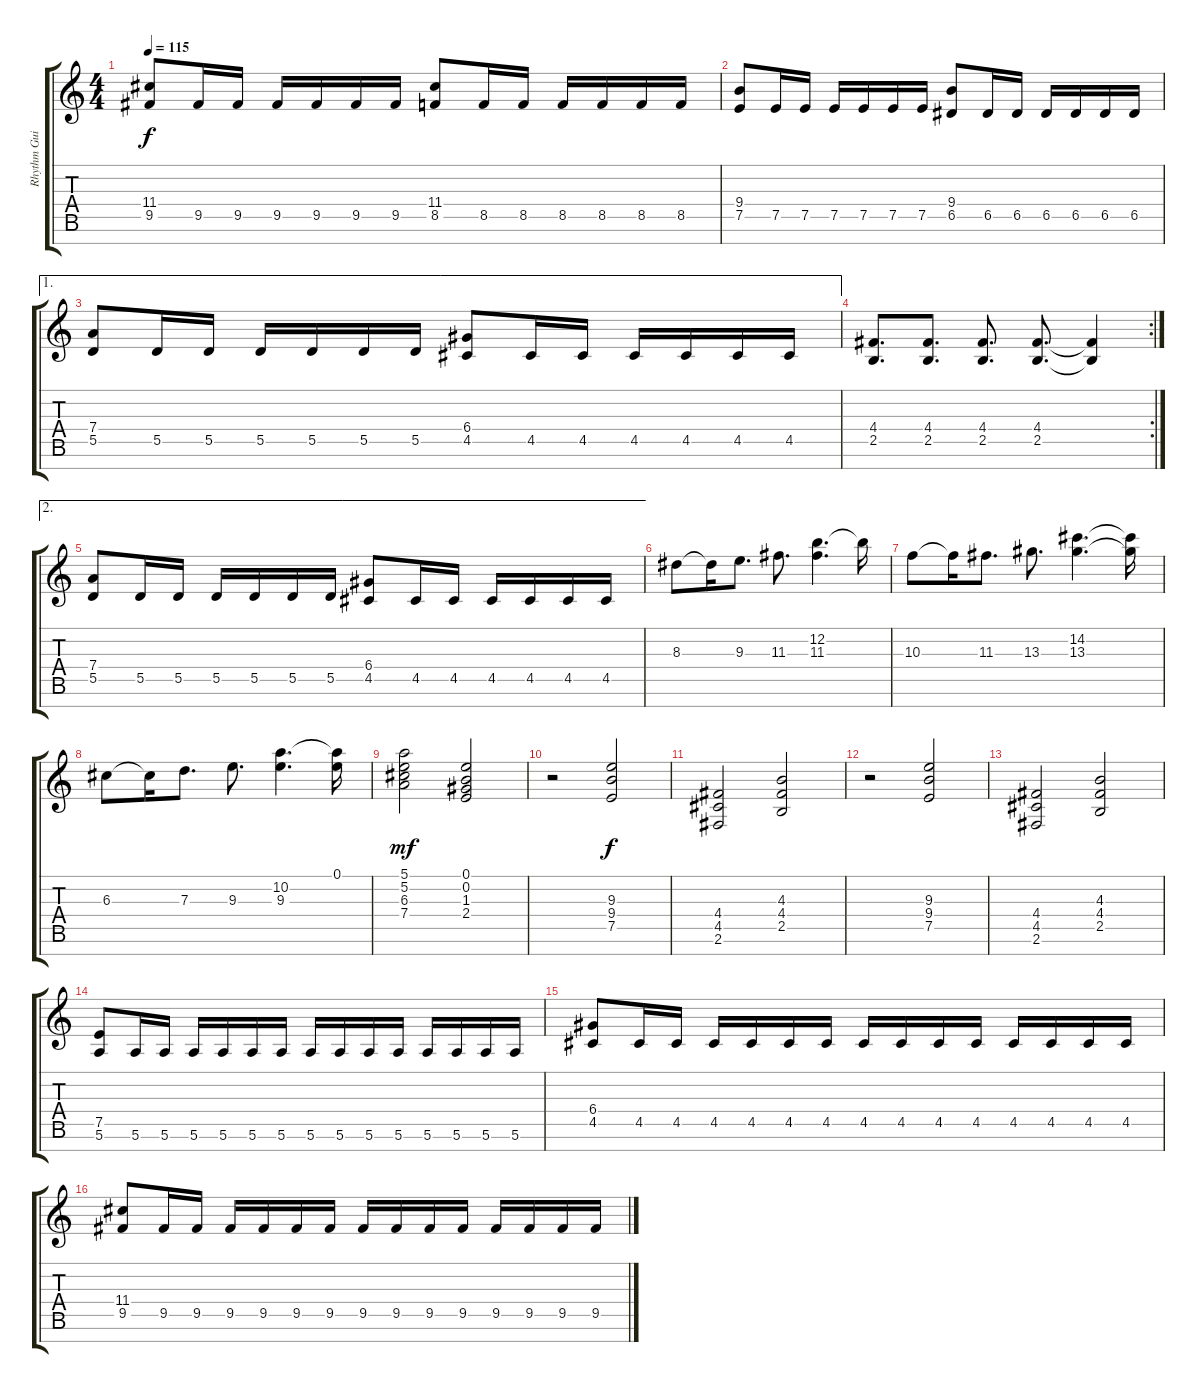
\track ("Rhythm Guitar" "Rhythm Gui") {instrument distortionguitar}
\staff {score tabs}
\tuning (E4 B3 G3 D3 A2 E2 B1) {hide}
\ts (4 4)
\tempo 115
\clef g2
\ks c
(11.4 9.5).8{dy f} 9.5.16 9.5.16 9.5.16 9.5.16 9.5.16 9.5.16 (11.4 8.5).8 8.5.16 8.5.16 8.5.16 8.5.16 8.5.16 8.5.16 |
(9.4 7.5).8 7.5.16 7.5.16 7.5.16 7.5.16 7.5.16 7.5.16 (9.4 6.5).8 6.5.16 6.5.16 6.5.16 6.5.16 6.5.16 6.5.16 |
\ae 1
(7.4 5.5).8 5.5.16 5.5.16 5.5.16 5.5.16 5.5.16 5.5.16 (6.4 4.5).8 4.5.16 4.5.16 4.5.16 4.5.16 4.5.16 4.5.16 |
\rc 2
(4.4 2.5).8{d} (4.4 2.5).8{d} (4.4 2.5).8{d} (4.4 2.5).8{d} (4.4{t} 2.5{t}).4 |
\ae 2
(7.4 5.5).8 5.5.16 5.5.16 5.5.16 5.5.16 5.5.16 5.5.16 (6.4 4.5).8 4.5.16 4.5.16 4.5.16 4.5.16 4.5.16 4.5.16 |
8.3.8 8.3{t}.16 9.3.8{d} 11.3.8{d} (12.2 11.3).4{d} 12.2{t}.16 |
10.3.8 10.3{t}.16 11.3.8{d} 13.3.8{d} (14.2 13.3).4{d} (14.2{t} 13.3{t}).16 |
6.3.8 6.3{t}.16 7.3.8{d} 9.3.8{d} (10.2 9.3).4{d} (0.1 10.2{t}).16 |
(5.1 5.2 6.3 7.4).2{dy mf} (0.1 0.2 1.3 2.4).2 |
r.2 (9.3 9.4 7.5).2{dy f} |
(4.4 4.5 2.6).2 (4.3 4.4 2.5).2 |
r.2 (9.3 9.4 7.5).2 |
(4.4 4.5 2.6).2 (4.3 4.4 2.5).2 |
(7.5 5.6).8 5.6.16 5.6.16 5.6.16 5.6.16 5.6.16 5.6.16 5.6.16 5.6.16 5.6.16 5.6.16 5.6.16 5.6.16 5.6.16 5.6.16 |
(6.4 4.5).8 4.5.16 4.5.16 4.5.16 4.5.16 4.5.16 4.5.16 4.5.16 4.5.16 4.5.16 4.5.16 4.5.16 4.5.16 4.5.16 4.5.16 |
(11.4 9.5).8 9.5.16 9.5.16 9.5.16 9.5.16 9.5.16 9.5.16 9.5.16 9.5.16 9.5.16 9.5.16 9.5.16 9.5.16 9.5.16 9.5.16
